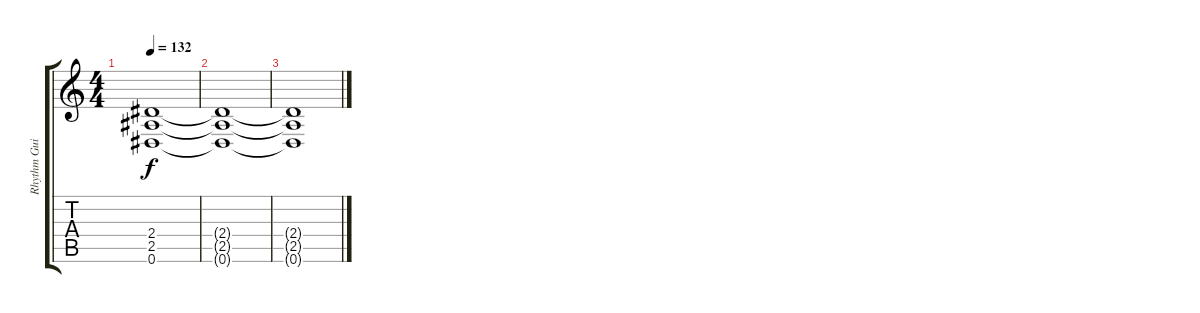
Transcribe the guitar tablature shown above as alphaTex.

\track ("Rhythm Guitar" "Rhythm Gui") {instrument distortionguitar}
\staff {score tabs}
\tuning (Eb4 Bb3 Gb3 Db3 Ab2 Eb2) {hide}
\ts (4 4)
\tempo 132
\clef g2
\ks c
(2.4 2.5 0.6).1{dy f} |
(2.4{t} 2.5{t} 0.6{t}).1 |
(2.4{t} 2.5{t} 0.6{t}).1
